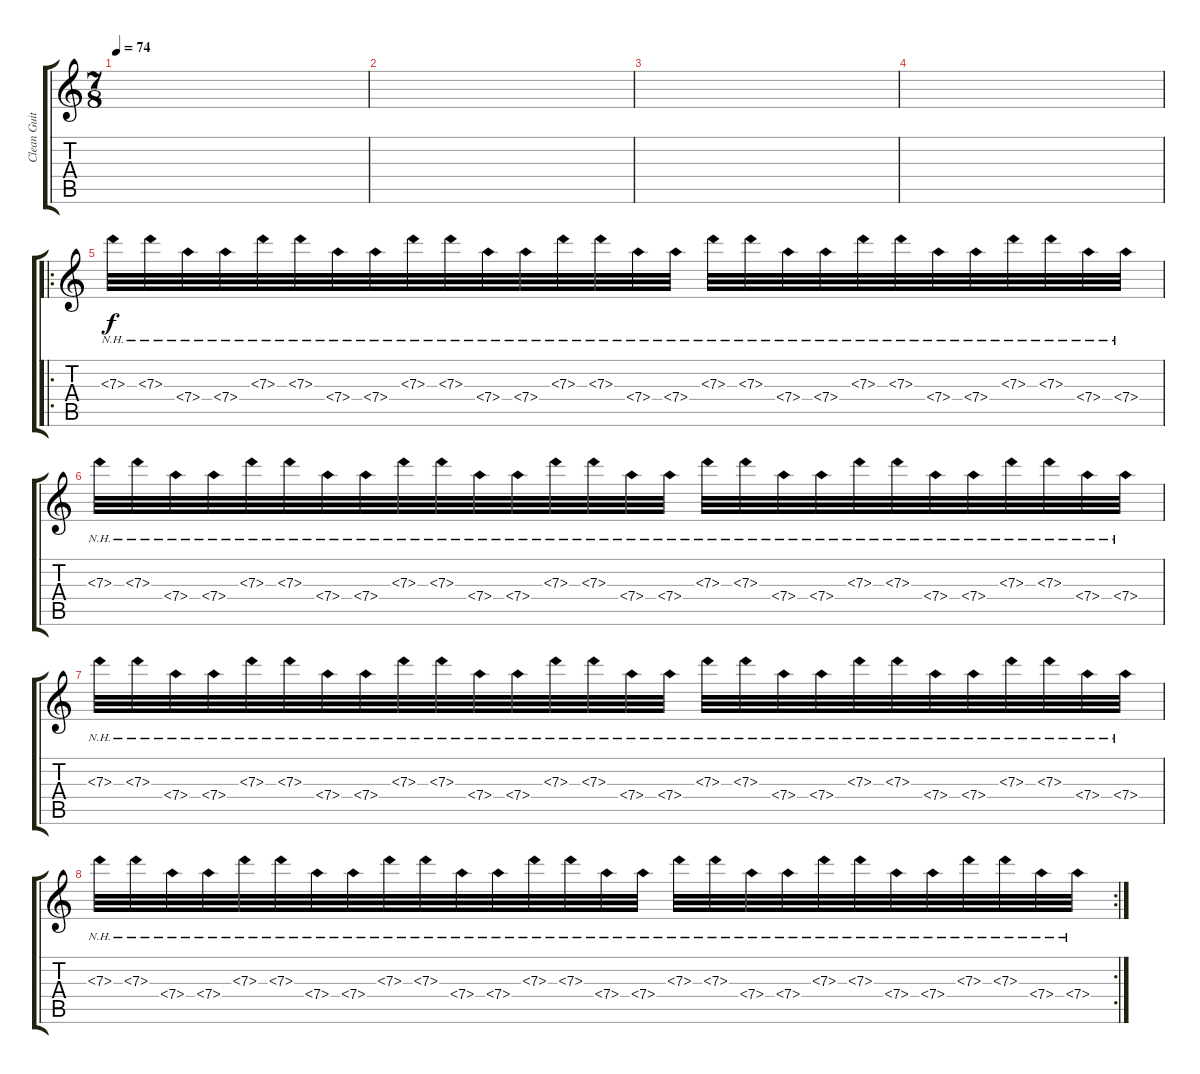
\track ("Clean Guitar" "Clean Guit") {instrument electricguitarjazz}
\staff {score tabs}
\tuning (E4 B3 G3 D3 A2 D2) {hide}
\ts (7 8)
\tempo 74
\clef g2
\ks c
|
|
|
|
\ro
7.3{nh}.32{volume 7} 7.3{nh}.32 7.4{nh}.32 7.4{nh}.32 7.3{nh}.32 7.3{nh}.32 7.4{nh}.32 7.4{nh}.32 7.3{nh}.32 7.3{nh}.32 7.4{nh}.32 7.4{nh}.32 7.3{nh}.32 7.3{nh}.32 7.4{nh}.32 7.4{nh}.32 7.3{nh}.32 7.3{nh}.32 7.4{nh}.32 7.4{nh}.32 7.3{nh}.32 7.3{nh}.32 7.4{nh}.32 7.4{nh}.32 7.3{nh}.32 7.3{nh}.32 7.4{nh}.32 7.4{nh}.32 |
7.3{nh}.32{volume 7} 7.3{nh}.32 7.4{nh}.32 7.4{nh}.32 7.3{nh}.32 7.3{nh}.32 7.4{nh}.32 7.4{nh}.32 7.3{nh}.32 7.3{nh}.32 7.4{nh}.32 7.4{nh}.32 7.3{nh}.32 7.3{nh}.32 7.4{nh}.32 7.4{nh}.32 7.3{nh}.32 7.3{nh}.32 7.4{nh}.32 7.4{nh}.32 7.3{nh}.32 7.3{nh}.32 7.4{nh}.32 7.4{nh}.32 7.3{nh}.32 7.3{nh}.32 7.4{nh}.32 7.4{nh}.32 |
7.3{nh}.32{volume 7} 7.3{nh}.32 7.4{nh}.32 7.4{nh}.32 7.3{nh}.32 7.3{nh}.32 7.4{nh}.32 7.4{nh}.32 7.3{nh}.32 7.3{nh}.32 7.4{nh}.32 7.4{nh}.32 7.3{nh}.32 7.3{nh}.32 7.4{nh}.32 7.4{nh}.32 7.3{nh}.32 7.3{nh}.32 7.4{nh}.32 7.4{nh}.32 7.3{nh}.32 7.3{nh}.32 7.4{nh}.32 7.4{nh}.32 7.3{nh}.32 7.3{nh}.32 7.4{nh}.32 7.4{nh}.32 |
\rc 2
7.3{nh}.32{volume 7} 7.3{nh}.32 7.4{nh}.32 7.4{nh}.32 7.3{nh}.32 7.3{nh}.32 7.4{nh}.32 7.4{nh}.32 7.3{nh}.32 7.3{nh}.32 7.4{nh}.32 7.4{nh}.32 7.3{nh}.32 7.3{nh}.32 7.4{nh}.32 7.4{nh}.32 7.3{nh}.32 7.3{nh}.32 7.4{nh}.32 7.4{nh}.32 7.3{nh}.32 7.3{nh}.32 7.4{nh}.32 7.4{nh}.32 7.3{nh}.32 7.3{nh}.32 7.4{nh}.32 7.4{nh}.32
